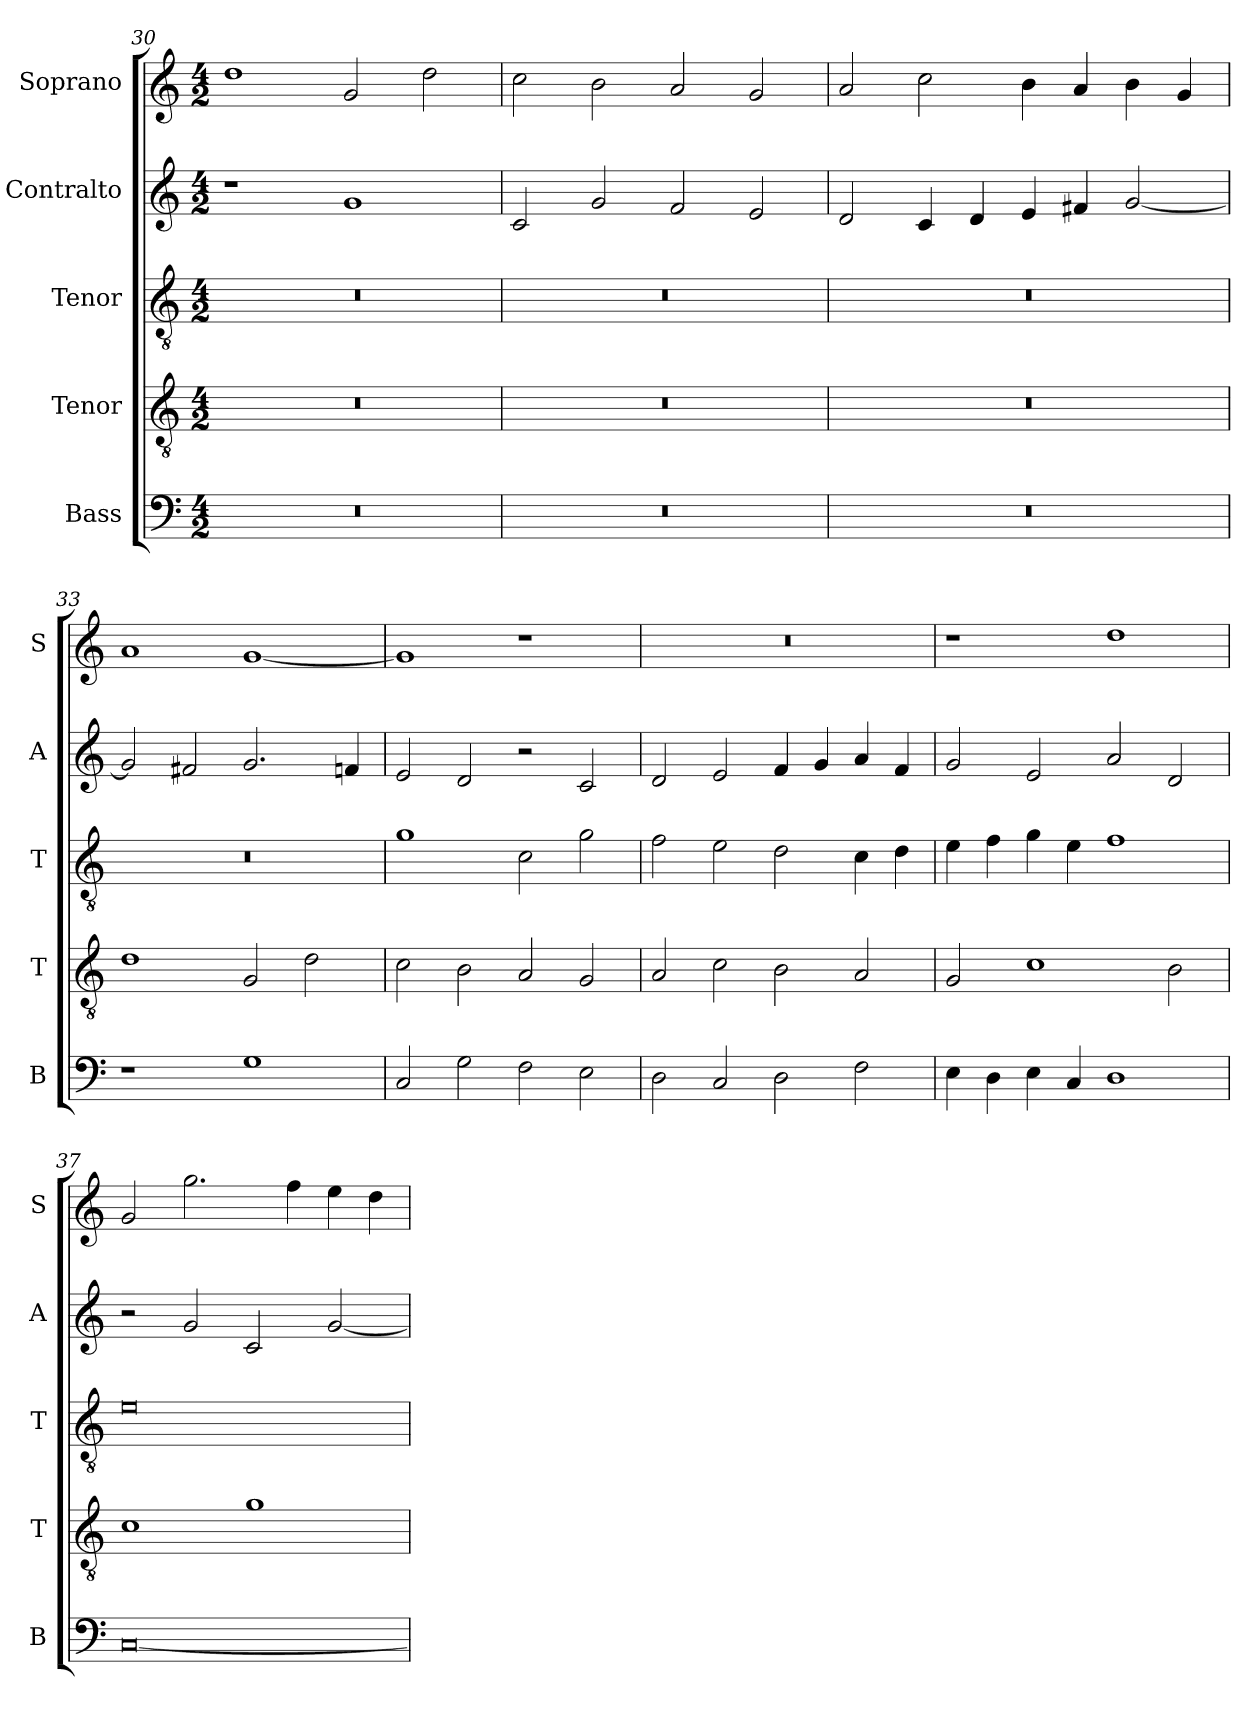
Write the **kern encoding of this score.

**kern	**kern	**kern	**kern	**kern
*part5	*part4	*part3	*part2	*part1
*staff5	*staff4	*staff3	*staff2	*staff1
*I"Bass	*I"Tenor	*I"Tenor	*I"Contralto	*I"Soprano
*I'B	*I'T	*I'T	*I'A	*I'S
*clefF4	*clefGv2	*clefGv2	*clefG2	*clefG2
*k[]	*k[]	*k[]	*k[]	*k[]
*G:mix	*G:mix	*G:mix	*G:mix	*G:mix
*M4/2	*M4/2	*M4/2	*M4/2	*M4/2
=30	=30	=30	=30	=30
0r	0r	0r	1r	1dd
.	.	.	1g	2g
.	.	.	.	2dd
=31	=31	=31	=31	=31
0r	0r	0r	2c	2cc
.	.	.	2g	2b
.	.	.	2f	2a
.	.	.	2e	2g
=32	=32	=32	=32	=32
0r	0r	0r	2d	2a
.	.	.	4c	2cc
.	.	.	4d	.
.	.	.	4e	4b
.	.	.	4f#X	4a
.	.	.	[2g	4b
.	.	.	.	4g
=33	=33	=33	=33	=33
1r	1d	0r	2g]	1a
.	.	.	2f#X	.
1G	2G	.	2.g	[1g
.	2d	.	.	.
.	.	.	4fn	.
=34	=34	=34	=34	=34
2C	2c	1g	2e	1g]
2G	2B	.	2d	.
2F	2A	2c	2r	1r
2E	2G	2g	2c	.
=35	=35	=35	=35	=35
2D	2A	2f	2d	0r
2C	2c	2e	2e	.
2D	2B	2d	4f	.
.	.	.	4g	.
2F	2A	4c	4a	.
.	.	4d	4f	.
=36	=36	=36	=36	=36
4E	2G	4e	2g	1r
4D	.	4f	.	.
4E	1c	4g	2e	.
4C	.	4e	.	.
1D	.	1f	2a	1dd
.	2B	.	2d	.
=37	=37	=37	=37	=37
[0C	1c	0e	2r	2g
.	.	.	2g	2.gg
.	1g	.	2c	.
.	.	.	.	4ff
.	.	.	[2g	4ee
.	.	.	.	4dd
=	=	=	=	=
*-	*-	*-	*-	*-
